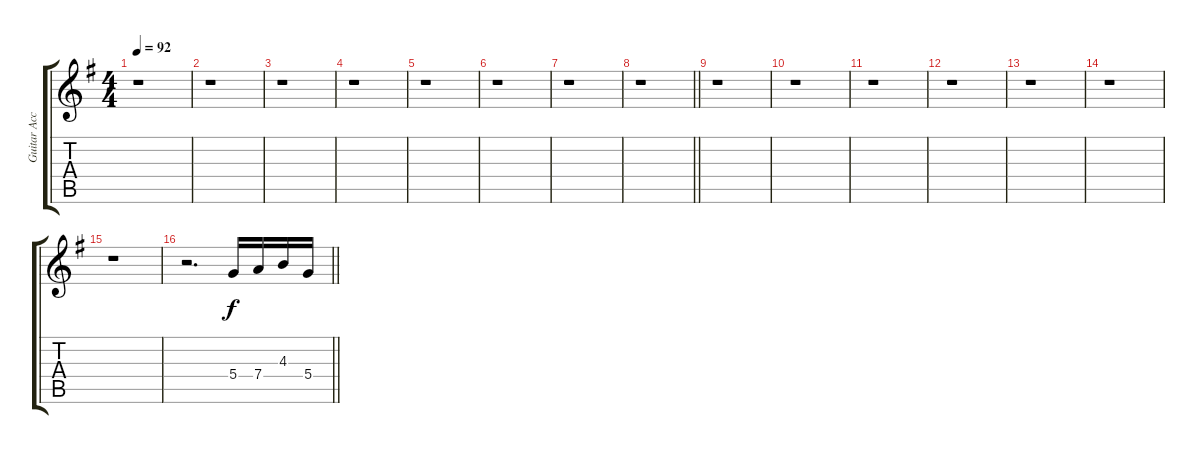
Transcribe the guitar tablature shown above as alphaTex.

\track ("Guitar Acc.  2" "Guitar Acc") {instrument acousticguitarnylon}
\staff {score tabs}
\tuning (E4 B3 G3 D3 A2 E2) {hide}
\ts (4 4)
\tempo 92
\clef g2
\ks g
r.1{dy f} |
r.1 |
r.1 |
r.1 |
r.1 |
r.1 |
r.1 |
\barLineRight lightlight
r.1 |
r.1 |
r.1 |
r.1 |
r.1 |
r.1 |
r.1 |
r.1 |
\barLineRight lightlight
r.2{d} 5.4.16 7.4.16 4.3.16 5.4.16
